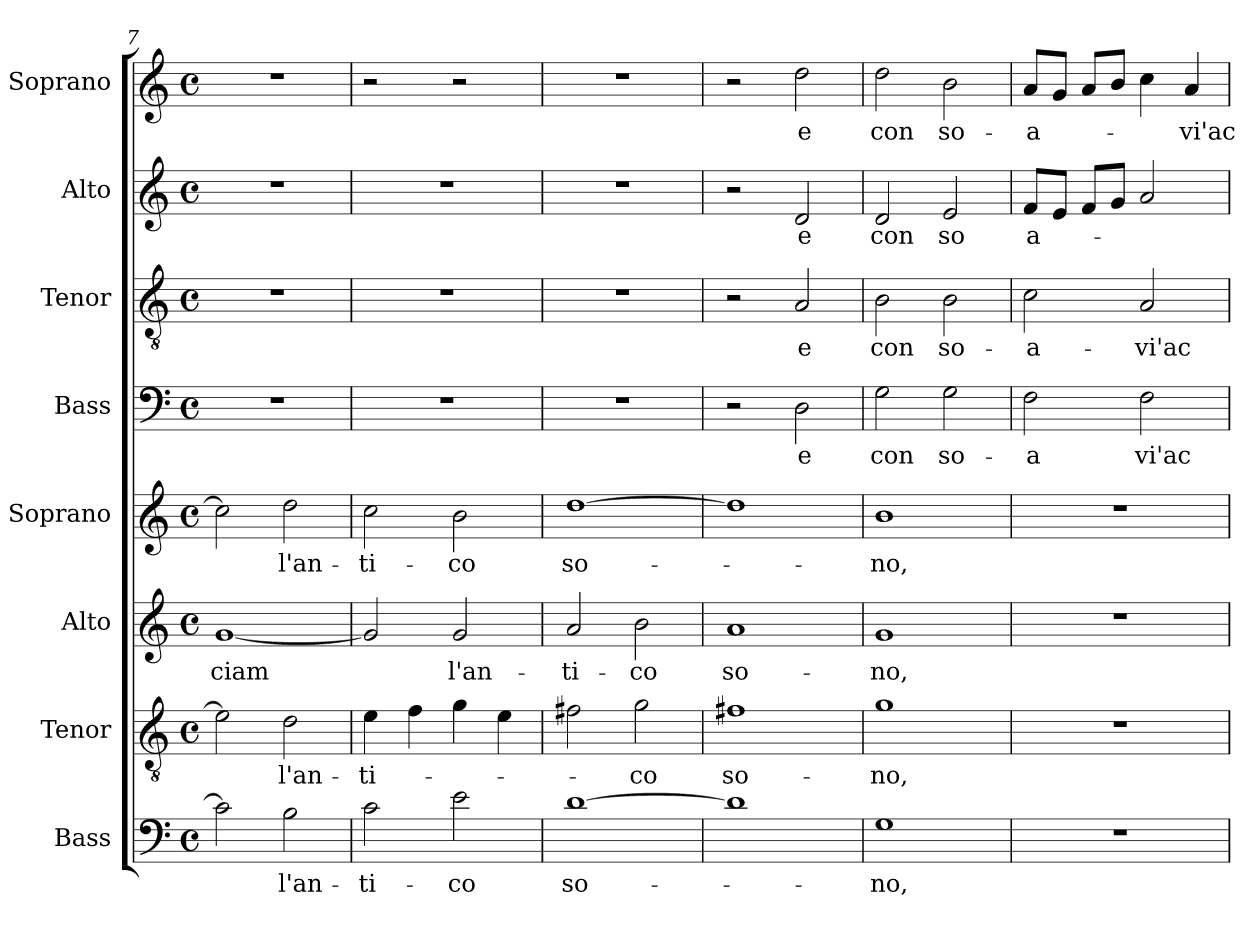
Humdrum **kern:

**kern	**text	**kern	**text	**kern	**text	**kern	**text	**kern	**text	**kern	**text	**kern	**text	**kern	**text
*part8	*part8	*part7	*part7	*part6	*part6	*part5	*part5	*part4	*part4	*part3	*part3	*part2	*part2	*part1	*part1
*staff8	*staff8	*staff7	*staff7	*staff6	*staff6	*staff5	*staff5	*staff4	*staff4	*staff3	*staff3	*staff2	*staff2	*staff1	*staff1
*I"Bass	*	*I"Tenor	*	*I"Alto	*	*I"Soprano	*	*I"Bass	*	*I"Tenor	*	*I"Alto	*	*I"Soprano	*
*I'B	*	*I'T	*	*I'A	*	*I'S	*	*I'B	*	*I'T	*	*I'A	*	*I'S	*
!!LO:LB:g=z
*clefF4	*	*clefGv2	*	*clefG2	*	*clefG2	*	*clefF4	*	*clefGv2	*	*clefG2	*	*clefG2	*
*k[]	*	*k[]	*	*k[]	*	*k[]	*	*k[]	*	*k[]	*	*k[]	*	*k[]	*
*C:	*	*C:	*	*C:	*	*C:	*	*C:	*	*C:	*	*C:	*	*C:	*
*M4/4	*	*M4/4	*	*M4/4	*	*M4/4	*	*M4/4	*	*M4/4	*	*M4/4	*	*M4/4	*
*met(c)	*	*met(c)	*	*met(c)	*	*met(c)	*	*met(c)	*	*met(c)	*	*met(c)	*	*met(c)	*
=7	=7	=7	=7	=7	=7	=7	=7	=7	=7	=7	=7	=7	=7	=7	=7
!	!	!	!	!	!LO:LY:b	!	!	!	!	!	!	!	!	!	!
2c\]	.	2e\]	.	[1g	-ciam	2cc\]	.	1r	.	1r	.	1r	.	1r	.
!	!LO:LY:b	!	!LO:LY:b	!	!	!	!LO:LY:b	!	!	!	!	!	!	!	!
2B\	l'an-	2d\	l'an-	.	.	2dd\	l'an-	.	.	.	.	.	.	.	.
=8	=8	=8	=8	=8	=8	=8	=8	=8	=8	=8	=8	=8	=8	=8	=8
!	!LO:LY:b	!	!LO:LY:b	!	!	!	!LO:LY:b	!	!	!	!	!	!	!	!
2c\	-ti-	4e\	-ti-	2g/]	.	2cc\	-ti-	1r	.	1r	.	1r	.	2r	.
.	.	4f\	.	.	.	.	.	.	.	.	.	.	.	.	.
!	!LO:LY:b	!	!	!	!LO:LY:b	!	!LO:LY:b	!	!	!	!	!	!	!	!
2e\	-co	4g\	.	2g/	l'an-	2b\	-co	.	.	.	.	.	.	2r	.
.	.	4e\	.	.	.	.	.	.	.	.	.	.	.	.	.
=9	=9	=9	=9	=9	=9	=9	=9	=9	=9	=9	=9	=9	=9	=9	=9
!	!LO:LY:b	!	!	!	!LO:LY:b	!	!LO:LY:b	!	!	!	!	!	!	!	!
[1d	so-	2f#X\	.	2a/	-ti-	[1dd	so-	1r	.	1r	.	1r	.	1r	.
!	!	!	!LO:LY:b	!	!LO:LY:b	!	!	!	!	!	!	!	!	!	!
.	.	2g\	-co	2b\	-co	.	.	.	.	.	.	.	.	.	.
=10	=10	=10	=10	=10	=10	=10	=10	=10	=10	=10	=10	=10	=10	=10	=10
!	!	!	!LO:LY:b	!	!LO:LY:b	!	!	!	!	!	!	!	!	!	!
1d]	.	1f#X	so-	1a	so-	1dd]	.	2r	.	2r	.	2r	.	2r	.
!	!	!	!	!	!	!	!	!	!LO:LY:b	!	!LO:LY:b	!	!LO:LY:b	!	!LO:LY:b
.	.	.	.	.	.	.	.	2D\	e	2A/	e	2d/	e	2dd\	e
=11	=11	=11	=11	=11	=11	=11	=11	=11	=11	=11	=11	=11	=11	=11	=11
!	!LO:LY:b	!	!LO:LY:b	!	!LO:LY:b	!	!LO:LY:b	!	!LO:LY:b	!	!LO:LY:b	!	!LO:LY:b	!	!LO:LY:b
1G	-no,	1g	-no,	1g	-no,	1b	-no,	2G\	con	2B\	con	2d/	con	2dd\	con
!	!	!	!	!	!	!	!	!	!LO:LY:b	!	!LO:LY:b	!	!LO:LY:b	!	!LO:LY:b
.	.	.	.	.	.	.	.	2G\	so-	2B\	so-	2e/	so	2b\	so-
=12	=12	=12	=12	=12	=12	=12	=12	=12	=12	=12	=12	=12	=12	=12	=12
!	!	!	!	!	!	!	!	!	!LO:LY:b	!	!LO:LY:b	!	!LO:LY:b	!	!LO:LY:b
1r	.	1r	.	1r	.	1r	.	2F\	-a	2c\	-a-	8f/L	a-	8a/L	-a-
.	.	.	.	.	.	.	.	.	.	.	.	8e/J	.	8g/J	.
.	.	.	.	.	.	.	.	.	.	.	.	8f/L	.	8a/L	.
.	.	.	.	.	.	.	.	.	.	.	.	8g/J	.	8b/J	.
!	!	!	!	!	!	!	!	!	!LO:LY:b	!	!LO:LY:b	!	!	!	!
.	.	.	.	.	.	.	.	2F\	vi'ac-	2A/	-vi'ac-	2a/	.	4cc\	.
!	!	!	!	!	!	!	!	!	!	!	!	!	!	!	!LO:LY:b
.	.	.	.	.	.	.	.	.	.	.	.	.	.	4a/	-vi'ac-
=	=	=	=	=	=	=	=	=	=	=	=	=	=	=	=
*-	*-	*-	*-	*-	*-	*-	*-	*-	*-	*-	*-	*-	*-	*-	*-
